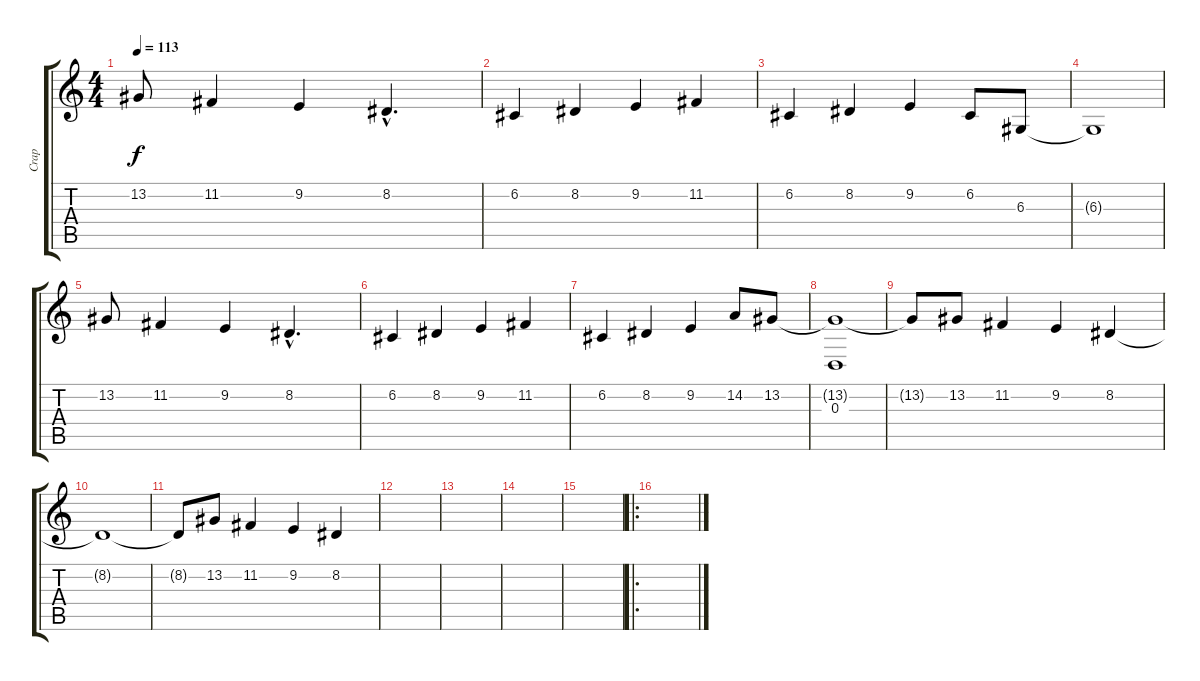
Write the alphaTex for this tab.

\track ("Crap" "Crap") {instrument pad3polysynth}
\staff {score tabs}
\tuning (B3 G3 D3 A2 E2 B1) {hide}
\ts (4 4)
\tempo 113
\clef g2
\ks c
13.2.8{dy f} 11.2.4 9.2.4 8.2{hac}.4{d} |
6.2.4 8.2.4 9.2.4 11.2.4 |
6.2.4 8.2.4 9.2.4 6.2.8 6.3.8 |
6.3{t}.1 |
13.2.8 11.2.4 9.2.4 8.2{hac}.4{d} |
6.2.4 8.2.4 9.2.4 11.2.4 |
6.2.4 8.2.4 9.2.4 14.2.8 13.2.8 |
(13.2{t} 0.3).1 |
13.2{t}.8 13.2.8 11.2.4 9.2.4 8.2.4 |
8.2{t}.1 |
8.2{t}.8 13.2.8 11.2.4 9.2.4 8.2.4 |
|
|
|
|
\ro
